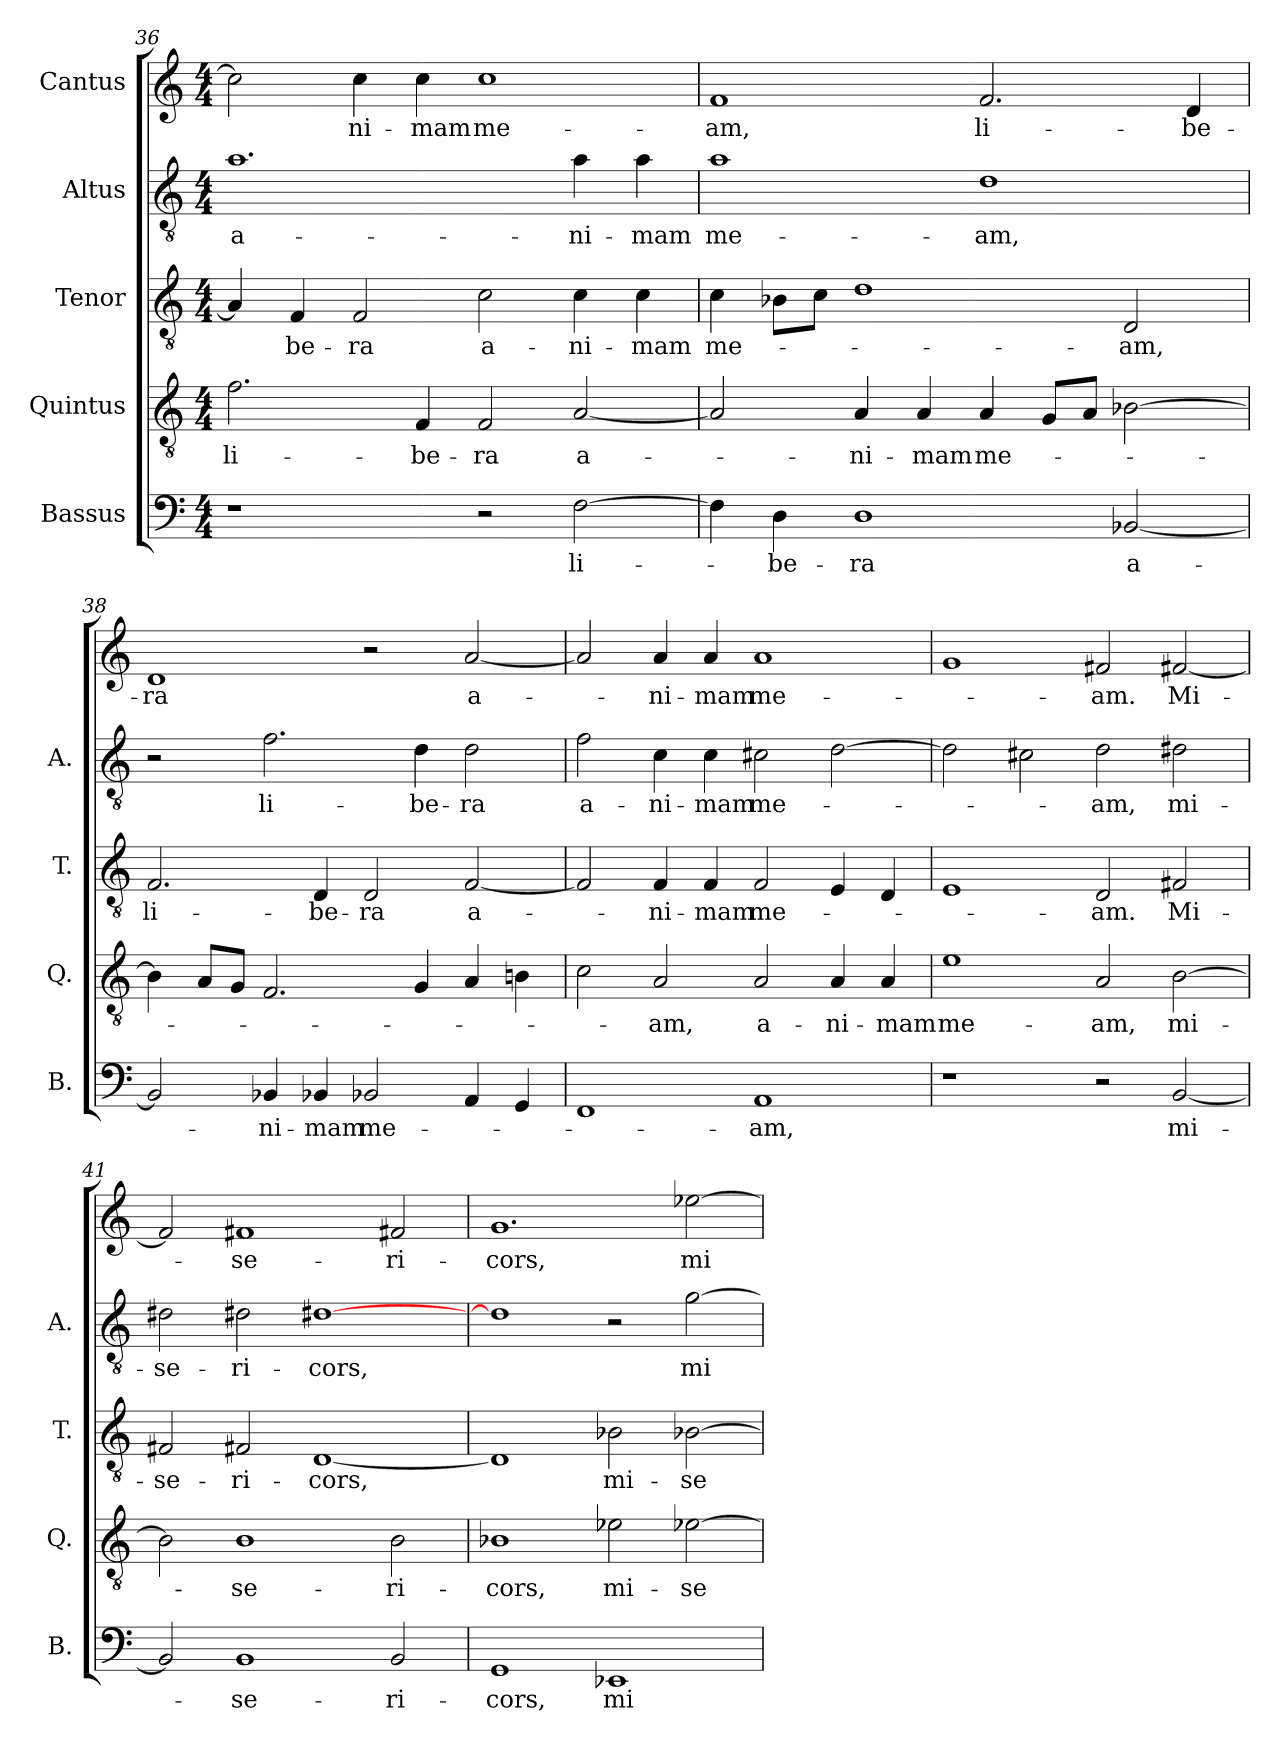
**kern	**text	**kern	**text	**kern	**text	**kern	**text	**kern	**text
*part5	*part5	*part4	*part4	*part3	*part3	*part2	*part2	*part1	*part1
*staff5	*staff5	*staff4	*staff4	*staff3	*staff3	*staff2	*staff2	*staff1	*staff1
*I"Bassus	*	*I"Quintus	*	*I"Tenor	*	*I"Altus	*	*I"Cantus	*
*I'B.	*	*I'Q.	*	*I'T.	*	*I'A.	*	*	*
*clefF4	*	*clefGv2	*	*clefGv2	*	*clefGv2	*	*clefG2	*
*k[]	*	*k[]	*	*k[]	*	*k[]	*	*k[]	*
*C:	*	*C:	*	*C:	*	*C:	*	*C:	*
*M4/4	*	*M4/4	*	*M4/4	*	*M4/4	*	*M4/4	*
=36	=36	=36	=36	=36	=36	=36	=36	=36	=36
1r	.	2.f\	li-	4A/]	.	1.a\	a-	2cc\]	.
.	.	.	.	4F/	-be-	.	.	.	.
.	.	.	.	2F/	-ra	.	.	4cc\	-ni-
.	.	4F/	-be-	.	.	.	.	4cc\	-mam
2r	.	2F/	-ra	2c\	a-	.	.	1cc\	me-
[2F\	li-	[2A/	a-	4c\	-ni-	4a\	-ni-	.	.
.	.	.	.	4c\	-mam	4a\	-mam	.	.
=37	=37	=37	=37	=37	=37	=37	=37	=37	=37
4F\]	.	2A/]	.	4c\	me-	1a\	me-	1f/	-am,
4D\	-be-	.	.	8B-X\L	.	.	.	.	.
.	.	.	.	8c\J	.	.	.	.	.
1D\	-ra	4A/	-ni-	1d\	.	.	.	.	.
.	.	4A/	-mam	.	.	.	.	.	.
.	.	4A/	me-	.	.	1d\	-am,	2.f/	li-
.	.	8G/L	.	.	.	.	.	.	.
.	.	8A/J	.	.	.	.	.	.	.
[2BB-X/	a-	[2B-X\	.	2D/	-am,	.	.	.	.
.	.	.	.	.	.	.	.	4d/	-be-
=38	=38	=38	=38	=38	=38	=38	=38	=38	=38
2BB-/]	.	4B-\]	.	2.F/	li-	2r	.	1d/	-ra
.	.	8A/L	.	.	.	.	.	.	.
.	.	8G/J	.	.	.	.	.	.	.
4BB-X/	-ni-	2.F/	.	.	.	2.f\	li-	.	.
4BB-X/	-mam	.	.	4D/	-be-	.	.	.	.
2BB-X/	me-	.	.	2D/	-ra	.	.	2r	.
.	.	4G/	.	.	.	4d\	-be-	.	.
4AA/	.	4A/	.	[2F/	a-	2d\	-ra	[2a/	a-
4GG/	.	4B\	.	.	.	.	.	.	.
=39	=39	=39	=39	=39	=39	=39	=39	=39	=39
1FF/	.	2c\	.	2F/]	.	2f\	a-	2a/]	.
.	.	2A/	-am,	4F/	-ni-	4c\	-ni-	4a/	-ni-
.	.	.	.	4F/	-mam	4c\	-mam	4a/	-mam
1AA/	-am,	2A/	a-	2F/	me-	2c#X\	me-	1a/	me-
.	.	4A/	-ni-	4E/	.	[2d\	.	.	.
.	.	4A/	-mam	4D/	.	.	.	.	.
=40	=40	=40	=40	=40	=40	=40	=40	=40	=40
1r	.	1e\	me-	1E/	.	2d\]	.	1g/	.
.	.	.	.	.	.	2c#X\	.	.	.
2r	.	2A/	-am,	2D/	-am.	2d\	-am,	2f#X/	-am.
[2BB/	mi-	[2B\	mi-	2F#X/	Mi-	2d#X\	mi-	[2f#X/	Mi-
=41	=41	=41	=41	=41	=41	=41	=41	=41	=41
2BB/]	.	2B\]	.	2F#X/	-se-	2d#X\	-se-	2f#/]	.
1BB/	-se-	1B\	-se-	2F#X/	-ri-	2d#X\	-ri-	1f#X/	-se-
.	.	.	.	[1D/	-cors,	[1d#X\	-cors,	.	.
2BB/	-ri-	2B\	-ri-	.	.	.	.	2f#X/	-ri-
=42	=42	=42	=42	=42	=42	=42	=42	=42	=42
1GG/	-cors,	1B-X\	-cors,	1D/]	.	1d\]	.	1.g/	-cors,
1EE-X/	mi-	2e-X\	mi-	2B-X\	mi-	2r	.	.	.
.	.	[2e-X\	-se-	[2B-X\	-se-	[2g\	mi-	[2ee-X\	mi-
=	=	=	=	=	=	=	=	=	=
*-	*-	*-	*-	*-	*-	*-	*-	*-	*-
